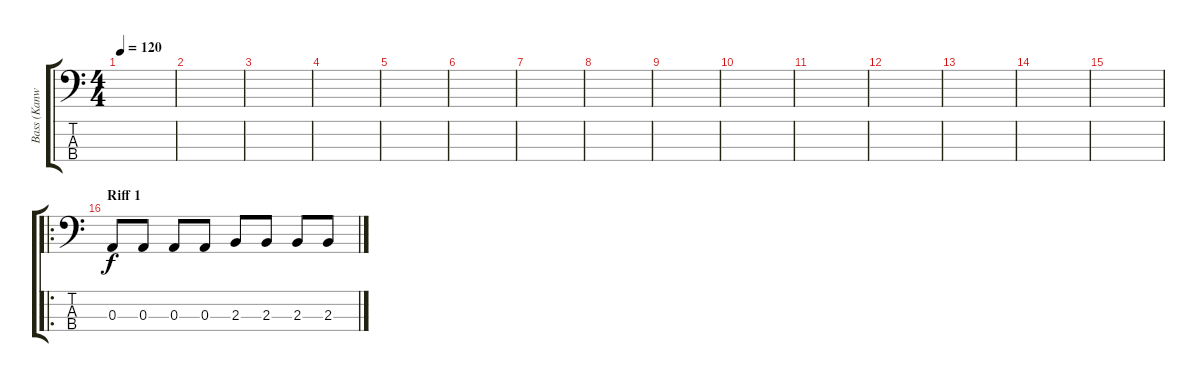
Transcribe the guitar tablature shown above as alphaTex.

\track ("Bass (Kanwulf)" "Bass (Kanw") {instrument electricbassfinger}
\staff {score tabs}
\tuning (G2 D2 A1 E1) {hide}
\ts (4 4)
\tempo 120
\clef f4
\ks c
|
|
|
|
|
|
|
|
|
|
|
|
|
|
|
\ro
\section ("" "Riff 1")
0.3.8 0.3.8 0.3.8 0.3.8 2.3.8 2.3.8 2.3.8 2.3.8
